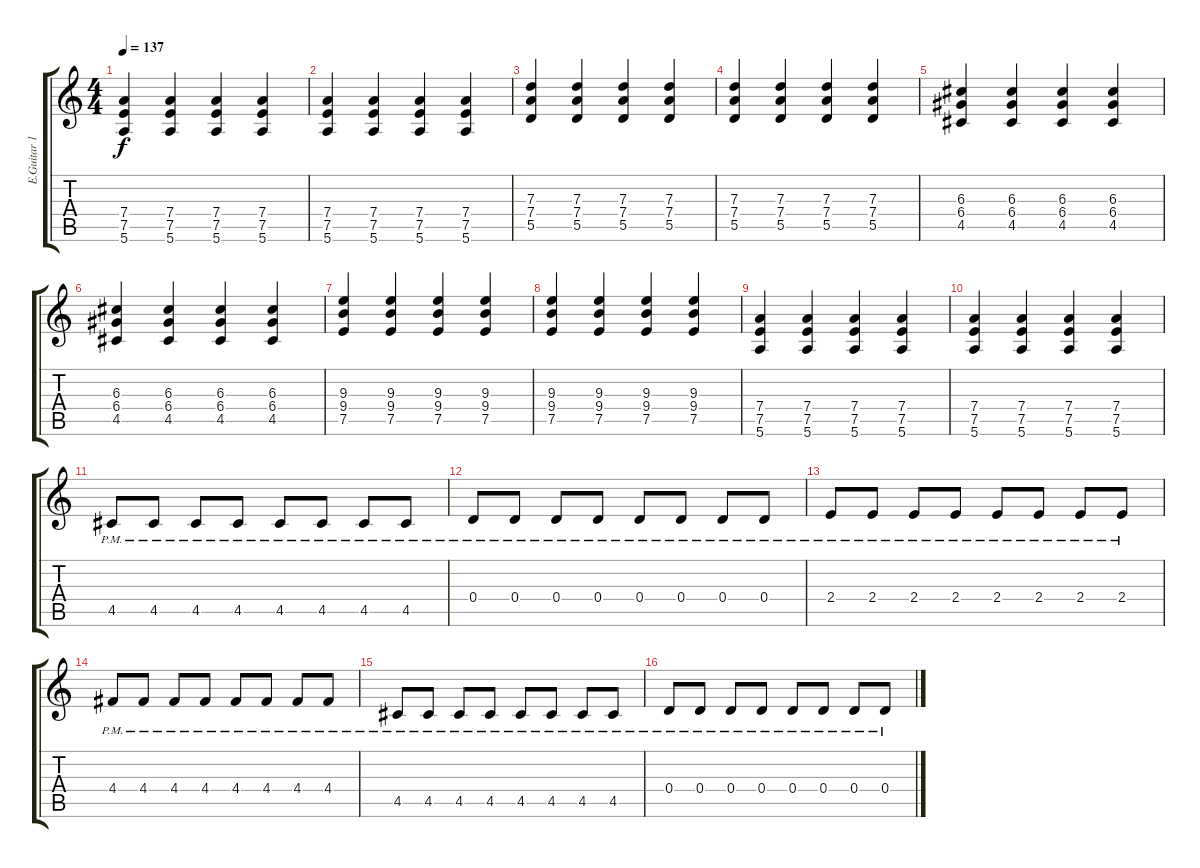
\track ("E.Guitar 1 (Gotou)" "E.Guitar 1") {instrument distortionguitar}
\staff {score tabs}
\tuning (E4 B3 G3 D3 A2 E2) {hide}
\ts (4 4)
\tempo 137
\clef g2
\ks c
(7.4 7.5 5.6).4{dy f} (7.4 7.5 5.6).4 (7.4 7.5 5.6).4 (7.4 7.5 5.6).4 |
(7.4 7.5 5.6).4 (7.4 7.5 5.6).4 (7.4 7.5 5.6).4 (7.4 7.5 5.6).4 |
(7.3 7.4 5.5).4 (7.3 7.4 5.5).4 (7.3 7.4 5.5).4 (7.3 7.4 5.5).4 |
(7.3 7.4 5.5).4 (7.3 7.4 5.5).4 (7.3 7.4 5.5).4 (7.3 7.4 5.5).4 |
(6.3 6.4 4.5).4 (6.3 6.4 4.5).4 (6.3 6.4 4.5).4 (6.3 6.4 4.5).4 |
(6.3 6.4 4.5).4 (6.3 6.4 4.5).4 (6.3 6.4 4.5).4 (6.3 6.4 4.5).4 |
(9.3 9.4 7.5).4 (9.3 9.4 7.5).4 (9.3 9.4 7.5).4 (9.3 9.4 7.5).4 |
(9.3 9.4 7.5).4 (9.3 9.4 7.5).4 (9.3 9.4 7.5).4 (9.3 9.4 7.5).4 |
(7.4 7.5 5.6).4 (7.4 7.5 5.6).4 (7.4 7.5 5.6).4 (7.4 7.5 5.6).4 |
(7.4 7.5 5.6).4 (7.4 7.5 5.6).4 (7.4 7.5 5.6).4 (7.4 7.5 5.6).4 |
4.5{pm}.8{volume 13} 4.5{pm}.8 4.5{pm}.8 4.5{pm}.8 4.5{pm}.8 4.5{pm}.8 4.5{pm}.8 4.5{pm}.8 |
0.4{pm}.8 0.4{pm}.8 0.4{pm}.8 0.4{pm}.8 0.4{pm}.8 0.4{pm}.8 0.4{pm}.8 0.4{pm}.8 |
2.4{pm}.8 2.4{pm}.8 2.4{pm}.8 2.4{pm}.8 2.4{pm}.8 2.4{pm}.8 2.4{pm}.8 2.4{pm}.8 |
4.4{pm}.8 4.4{pm}.8 4.4{pm}.8 4.4{pm}.8 4.4{pm}.8 4.4{pm}.8 4.4{pm}.8 4.4{pm}.8 |
4.5{pm}.8 4.5{pm}.8 4.5{pm}.8 4.5{pm}.8 4.5{pm}.8 4.5{pm}.8 4.5{pm}.8 4.5{pm}.8 |
0.4{pm}.8 0.4{pm}.8 0.4{pm}.8 0.4{pm}.8 0.4{pm}.8 0.4{pm}.8 0.4{pm}.8 0.4{pm}.8
